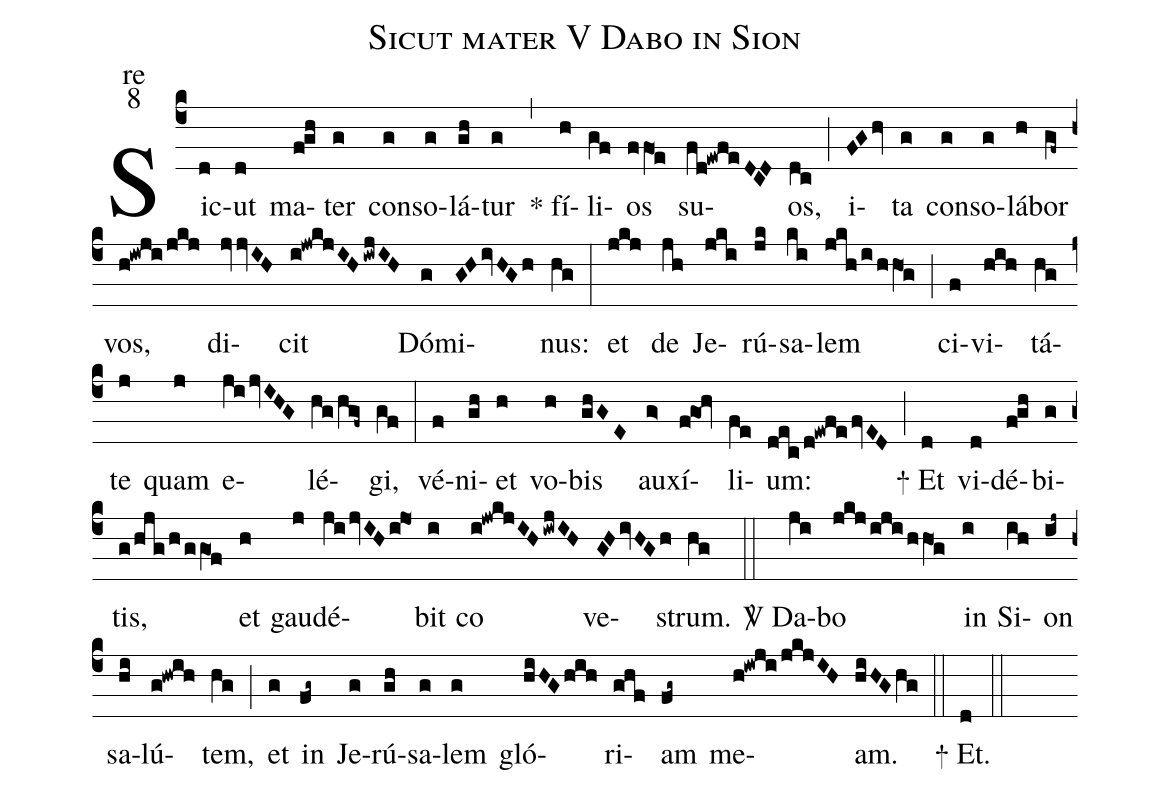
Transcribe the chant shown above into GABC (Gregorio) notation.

name:Sicut mater V Dabo in Sion;
office-part:re;
mode:8;
%%
(c4) Sic(d)ut(d) ma(fgh)ter(g) con(g)so(g)lá(gh)tur(g) (,)
<sp>*</sp> fí(h)li(gf)os(ffO1e) su(fd!ewfeDCD)os,(dc) (;)
i(FGhv)ta(g) con(g)so(g)lá(h)bor(gf~) vos,(h!iwji/jkj) di(jvvIH)cit(i!jwkjIHiwjIH) Dó(g)mi(GHivHGh)nus:(hg) (:)
et(jkj) de(jh) Je(jki)rú(jk)sa(ki)lem(jkh/i/hhO1g) (;)
ci(f)vi(hih)tá(hg)te(j) quam(j) e(jijvIHG)lé(hg/hgf~)gi,(gf) (:)
vé(f)ni(gh)et(h) vo(h)bis(ghGE) au(g>)xí(f!go1!hv)li(fe)um:(dec/d!ewfefvED) (;)
<sp>+</sp> Et(d) vi(d)dé(fgh)bi(g)tis,(g/hjg/h/ggO1f) et(h) gau(j)dé(jijvIHi!jo1)bit(i) co(i!jwkjIHiwjIH) ve(GHivHGh)strum.(hg) (::)
<sp>V/</sp> Da(ji)bo(jkj/iji/hhO1g) in(i) Si(ih)on(ij~) sa(hi)lú(g!hwih)tem,(hg) (;)
et(g) in(fg~) Je(g)rú(gh)sa(g)lem(g) gló(hiHGhih)ri(ghf)am(fg~) me(h!iwji/jkjIH)am.(hiHGhg) (::)
<sp>+</sp> Et.(d) (::)
